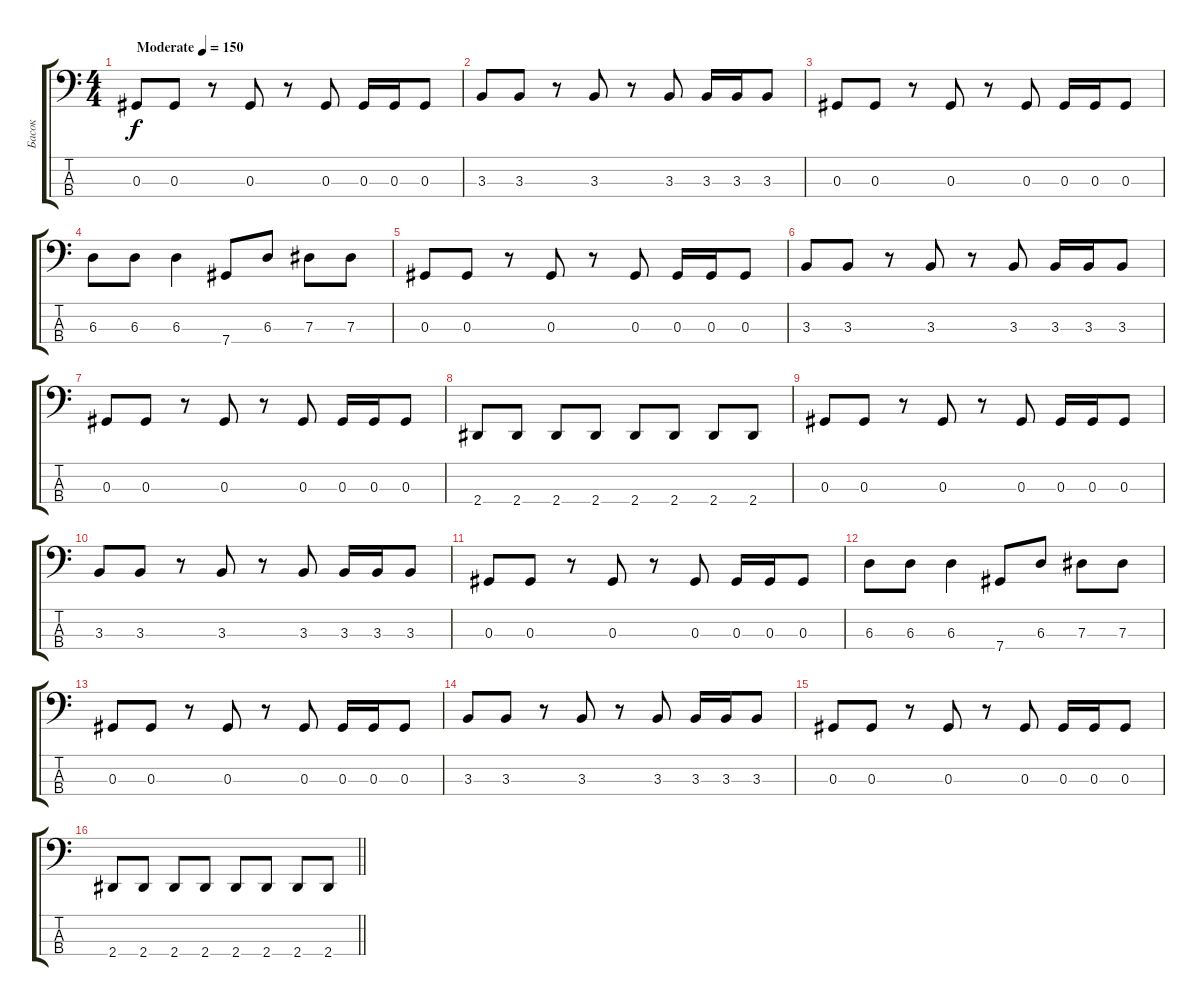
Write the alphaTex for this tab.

\track ("Басок" "Басок") {instrument electricbassfinger}
\staff {score tabs}
\tuning (Gb2 Db2 Ab1 Db1) {hide}
\ts (4 4)
\tempo (150 "Moderate")
\clef f4
\ks c
0.3.8{dy f instrument electricbassfinger} 0.3.8 r.8 0.3.8 r.8 0.3.8 0.3.16 0.3.16 0.3.8 |
3.3.8 3.3.8 r.8 3.3.8 r.8 3.3.8 3.3.16 3.3.16 3.3.8 |
0.3.8 0.3.8 r.8 0.3.8 r.8 0.3.8 0.3.16 0.3.16 0.3.8 |
6.3.8 6.3.8 6.3.4 7.4.8 6.3.8 7.3.8 7.3.8 |
0.3.8 0.3.8 r.8 0.3.8 r.8 0.3.8 0.3.16 0.3.16 0.3.8 |
3.3.8 3.3.8 r.8 3.3.8 r.8 3.3.8 3.3.16 3.3.16 3.3.8 |
0.3.8 0.3.8 r.8 0.3.8 r.8 0.3.8 0.3.16 0.3.16 0.3.8 |
2.4.8 2.4.8 2.4.8 2.4.8 2.4.8 2.4.8 2.4.8 2.4.8 |
0.3.8 0.3.8 r.8 0.3.8 r.8 0.3.8 0.3.16 0.3.16 0.3.8 |
3.3.8 3.3.8 r.8 3.3.8 r.8 3.3.8 3.3.16 3.3.16 3.3.8 |
0.3.8 0.3.8 r.8 0.3.8 r.8 0.3.8 0.3.16 0.3.16 0.3.8 |
6.3.8 6.3.8 6.3.4 7.4.8 6.3.8 7.3.8 7.3.8 |
0.3.8 0.3.8 r.8 0.3.8 r.8 0.3.8 0.3.16 0.3.16 0.3.8 |
3.3.8 3.3.8 r.8 3.3.8 r.8 3.3.8 3.3.16 3.3.16 3.3.8 |
0.3.8 0.3.8 r.8 0.3.8 r.8 0.3.8 0.3.16 0.3.16 0.3.8 |
\barLineRight lightlight
2.4.8 2.4.8 2.4.8 2.4.8 2.4.8 2.4.8 2.4.8 2.4.8
